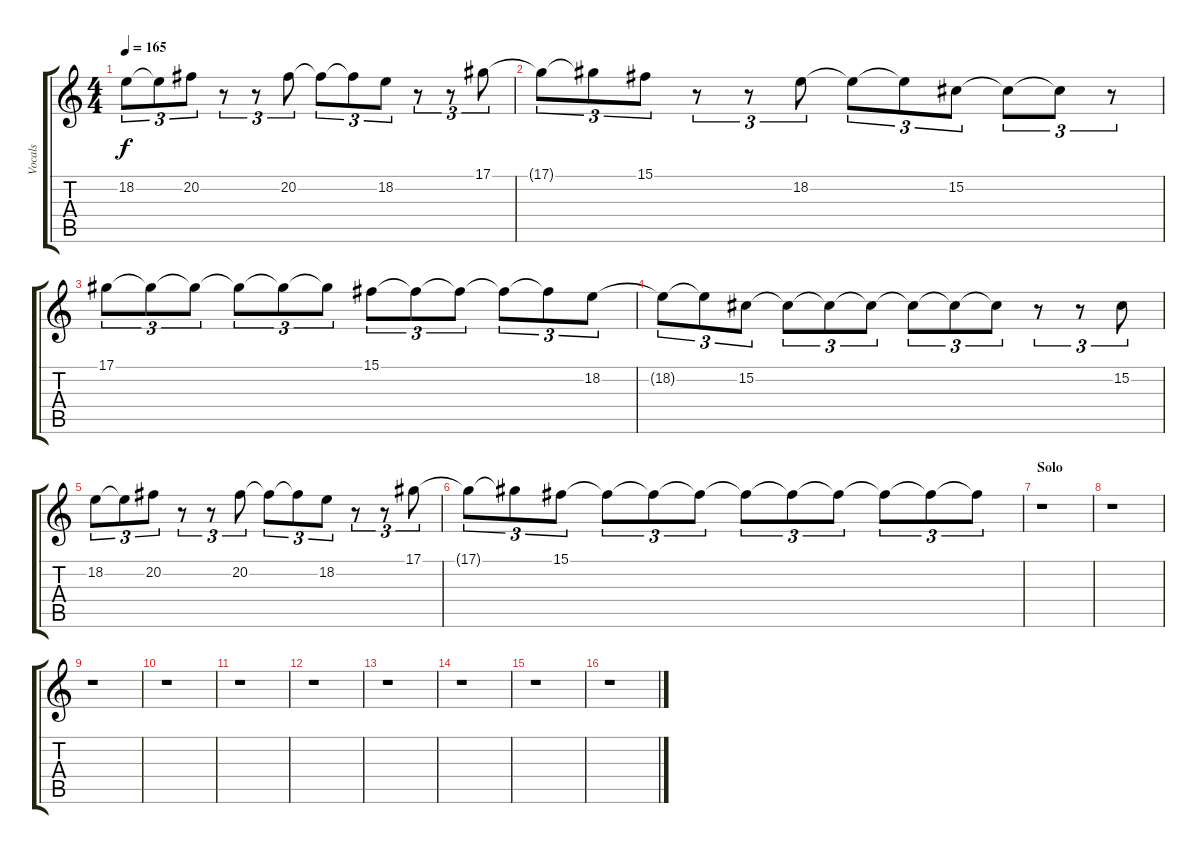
\track ("Vocals" "Vocals") {instrument lead6voice}
\staff {score tabs}
\tuning (Eb4 Bb3 Gb3 Db3 Ab2 Db2) {hide}
\ts (4 4)
\tempo 165
\clef g2
\ks c
18.2.8{tu (3 2) dy f} 18.2{t}.8{tu (3 2)} 20.2.8{tu (3 2)} r.8{tu (3 2)} r.8{tu (3 2)} 20.2.8{tu (3 2)} 20.2{t}.8{tu (3 2)} 20.2{t}.8{tu (3 2)} 18.2.8{tu (3 2)} r.8{tu (3 2)} r.8{tu (3 2)} 17.1.8{tu (3 2)} |
17.1{t}.8{tu (3 2)} 17.1{t}.8{tu (3 2)} 15.1.8{tu (3 2)} r.8{tu (3 2)} r.8{tu (3 2)} 18.2.8{tu (3 2)} 18.2{t}.8{tu (3 2)} 18.2{t}.8{tu (3 2)} 15.2.8{tu (3 2)} 15.2{t}.8{tu (3 2)} 15.2{t}.8{tu (3 2)} r.8{tu (3 2)} |
17.1.8{tu (3 2)} 17.1{t}.8{tu (3 2)} 17.1{t}.8{tu (3 2)} 17.1{t}.8{tu (3 2)} 17.1{t}.8{tu (3 2)} 17.1{t}.8{tu (3 2)} 15.1.8{tu (3 2)} 15.1{t}.8{tu (3 2)} 15.1{t}.8{tu (3 2)} 15.1{t}.8{tu (3 2)} 15.1{t}.8{tu (3 2)} 18.2.8{tu (3 2)} |
18.2{t}.8{tu (3 2)} 18.2{t}.8{tu (3 2)} 15.2.8{tu (3 2)} 15.2{t}.8{tu (3 2)} 15.2{t}.8{tu (3 2)} 15.2{t}.8{tu (3 2)} 15.2{t}.8{tu (3 2)} 15.2{t}.8{tu (3 2)} 15.2{t}.8{tu (3 2)} r.8{tu (3 2)} r.8{tu (3 2)} 15.2.8{tu (3 2)} |
18.2.8{tu (3 2)} 18.2{t}.8{tu (3 2)} 20.2.8{tu (3 2)} r.8{tu (3 2)} r.8{tu (3 2)} 20.2.8{tu (3 2)} 20.2{t}.8{tu (3 2)} 20.2{t}.8{tu (3 2)} 18.2.8{tu (3 2)} r.8{tu (3 2)} r.8{tu (3 2)} 17.1.8{tu (3 2)} |
17.1{t}.8{tu (3 2)} 17.1{t}.8{tu (3 2)} 15.1.8{tu (3 2)} 15.1{t}.8{tu (3 2)} 15.1{t}.8{tu (3 2)} 15.1{t}.8{tu (3 2)} 15.1{t}.8{tu (3 2)} 15.1{t}.8{tu (3 2)} 15.1{t}.8{tu (3 2)} 15.1{t}.8{tu (3 2)} 15.1{t}.8{tu (3 2)} 15.1{t}.8{tu (3 2)} |
\section ("" "Solo")
r.1 |
r.1 |
r.1 |
r.1 |
r.1 |
r.1 |
r.1 |
r.1 |
r.1 |
r.1
